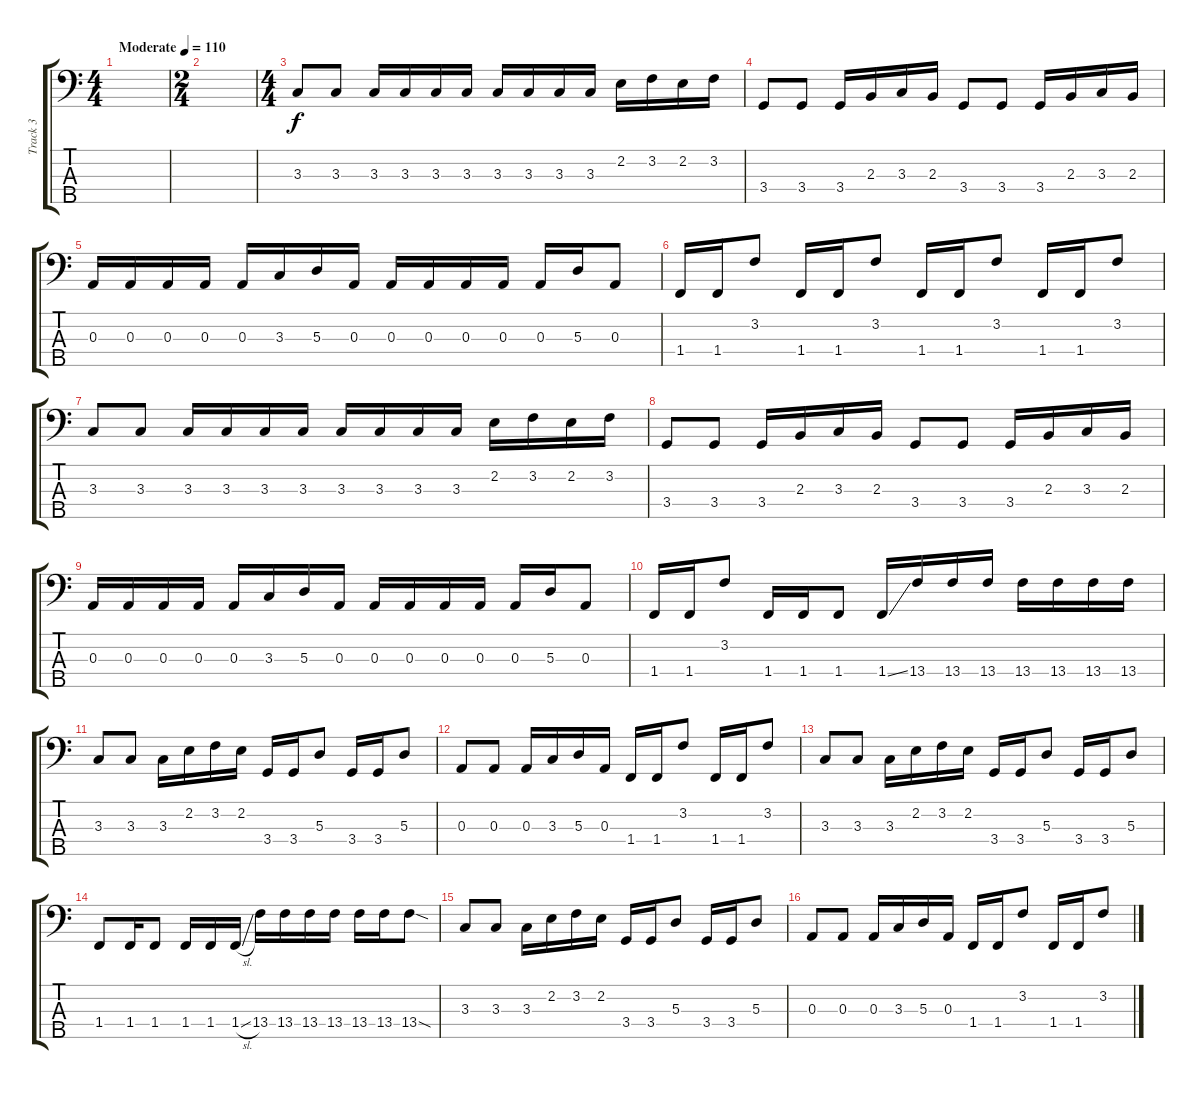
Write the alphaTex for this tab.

\track ("Track 3" "Track 3") {instrument electricbassfinger}
\staff {score tabs}
\tuning (G2 D2 A1 E1 B0) {hide}
\ts (4 4)
\tempo (110 "Moderate")
\clef f4
\ks c
|
\ts (2 4)
|
\ts (4 4)
3.3.8 3.3.8 3.3.16 3.3.16 3.3.16 3.3.16 3.3.16 3.3.16 3.3.16 3.3.16 2.2.16 3.2.16 2.2.16 3.2.16 |
3.4.8 3.4.8 3.4.16 2.3.16 3.3.16 2.3.16 3.4.8 3.4.8 3.4.16 2.3.16 3.3.16 2.3.16 |
0.3.16 0.3.16 0.3.16 0.3.16 0.3.16 3.3.16 5.3.16 0.3.16 0.3.16 0.3.16 0.3.16 0.3.16 0.3.16 5.3.16 0.3.8 |
1.4.16 1.4.16 3.2.8 1.4.16 1.4.16 3.2.8 1.4.16 1.4.16 3.2.8 1.4.16 1.4.16 3.2.8 |
3.3.8 3.3.8 3.3.16 3.3.16 3.3.16 3.3.16 3.3.16 3.3.16 3.3.16 3.3.16 2.2.16 3.2.16 2.2.16 3.2.16 |
3.4.8 3.4.8 3.4.16 2.3.16 3.3.16 2.3.16 3.4.8 3.4.8 3.4.16 2.3.16 3.3.16 2.3.16 |
0.3.16 0.3.16 0.3.16 0.3.16 0.3.16 3.3.16 5.3.16 0.3.16 0.3.16 0.3.16 0.3.16 0.3.16 0.3.16 5.3.16 0.3.8 |
1.4.16 1.4.16 3.2.8 1.4.16 1.4.16 1.4.8 1.4{ss}.16 13.4.16 13.4.16 13.4.16 13.4.16 13.4.16 13.4.16 13.4.16 |
3.3.8 3.3.8 3.3.16 2.2.16 3.2.16 2.2.16 3.4.16 3.4.16 5.3.8 3.4.16 3.4.16 5.3.8 |
0.3.8 0.3.8 0.3.16 3.3.16 5.3.16 0.3.16 1.4.16 1.4.16 3.2.8 1.4.16 1.4.16 3.2.8 |
3.3.8 3.3.8 3.3.16 2.2.16 3.2.16 2.2.16 3.4.16 3.4.16 5.3.8 3.4.16 3.4.16 5.3.8 |
1.4.8 1.4.16 1.4.8 1.4.16 1.4.16 1.4{sl}.16 13.4.16 13.4.16 13.4.16 13.4.16 13.4.16 13.4.16 13.4{sod}.8 |
3.3.8 3.3.8 3.3.16 2.2.16 3.2.16 2.2.16 3.4.16 3.4.16 5.3.8 3.4.16 3.4.16 5.3.8 |
0.3.8 0.3.8 0.3.16 3.3.16 5.3.16 0.3.16 1.4.16 1.4.16 3.2.8 1.4.16 1.4.16 3.2.8
